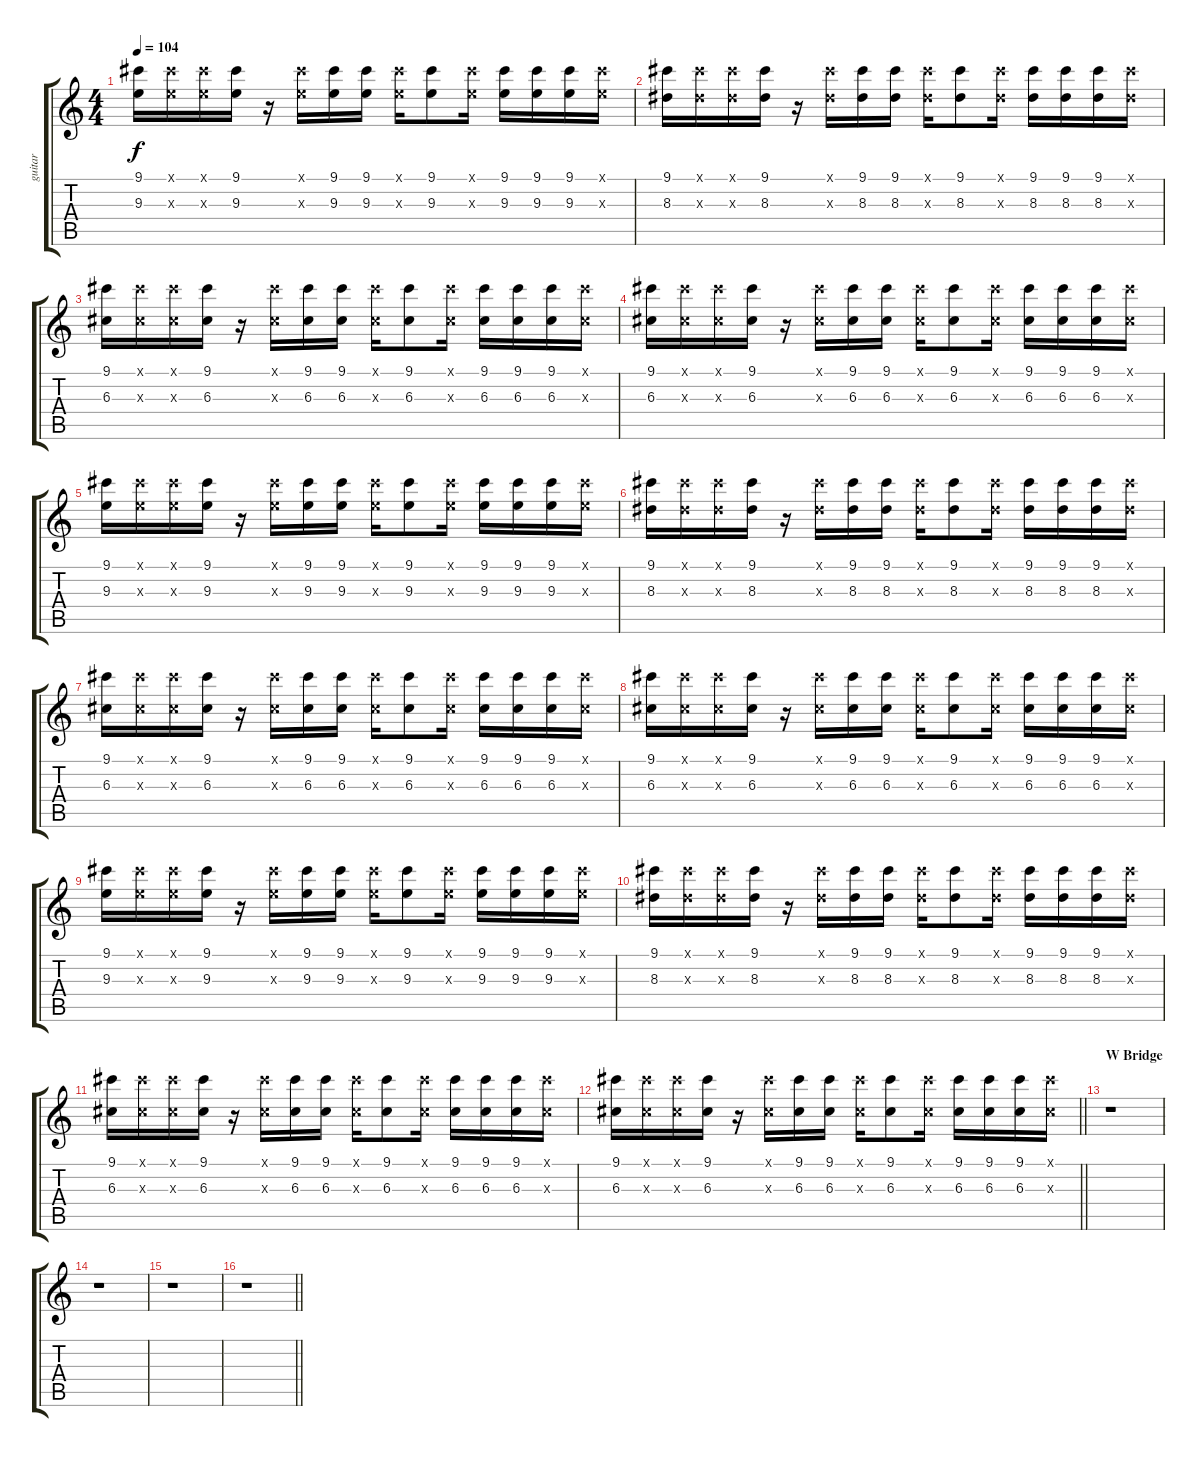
\track ("guitar" "guitar") {instrument electricguitarclean}
\staff {score tabs}
\tuning (E4 B3 G3 D3 A2 E2) {hide}
\ts (4 4)
\tempo 104
\clef g2
\ks c
(9.1 9.3).16{dy f} (9.1{x} 9.3{x}).16 (9.1{x} 9.3{x}).16 (9.1 9.3).16 r.16 (9.1{x} 9.3{x}).16 (9.1 9.3).16 (9.1 9.3).16 (9.1{x} 9.3{x}).16 (9.1 9.3).8 (9.1{x} 9.3{x}).16 (9.1 9.3).16 (9.1 9.3).16 (9.1 9.3).16 (9.1{x} 9.3{x}).16 |
(9.1 8.3).16 (9.1{x} 8.3{x}).16 (9.1{x} 8.3{x}).16 (9.1 8.3).16 r.16 (9.1{x} 8.3{x}).16 (9.1 8.3).16 (9.1 8.3).16 (9.1{x} 8.3{x}).16 (9.1 8.3).8 (9.1{x} 8.3{x}).16 (9.1 8.3).16 (9.1 8.3).16 (9.1 8.3).16 (9.1{x} 8.3{x}).16 |
(9.1 6.3).16 (9.1{x} 6.3{x}).16 (9.1{x} 6.3{x}).16 (9.1 6.3).16 r.16 (9.1{x} 6.3{x}).16 (9.1 6.3).16 (9.1 6.3).16 (9.1{x} 6.3{x}).16 (9.1 6.3).8 (9.1{x} 6.3{x}).16 (9.1 6.3).16 (9.1 6.3).16 (9.1 6.3).16 (9.1{x} 6.3{x}).16 |
(9.1 6.3).16 (9.1{x} 6.3{x}).16 (9.1{x} 6.3{x}).16 (9.1 6.3).16 r.16 (9.1{x} 6.3{x}).16 (9.1 6.3).16 (9.1 6.3).16 (9.1{x} 6.3{x}).16 (9.1 6.3).8 (9.1{x} 6.3{x}).16 (9.1 6.3).16 (9.1 6.3).16 (9.1 6.3).16 (9.1{x} 6.3{x}).16 |
(9.1 9.3).16 (9.1{x} 9.3{x}).16 (9.1{x} 9.3{x}).16 (9.1 9.3).16 r.16 (9.1{x} 9.3{x}).16 (9.1 9.3).16 (9.1 9.3).16 (9.1{x} 9.3{x}).16 (9.1 9.3).8 (9.1{x} 9.3{x}).16 (9.1 9.3).16 (9.1 9.3).16 (9.1 9.3).16 (9.1{x} 9.3{x}).16 |
(9.1 8.3).16 (9.1{x} 8.3{x}).16 (9.1{x} 8.3{x}).16 (9.1 8.3).16 r.16 (9.1{x} 8.3{x}).16 (9.1 8.3).16 (9.1 8.3).16 (9.1{x} 8.3{x}).16 (9.1 8.3).8 (9.1{x} 8.3{x}).16 (9.1 8.3).16 (9.1 8.3).16 (9.1 8.3).16 (9.1{x} 8.3{x}).16 |
(9.1 6.3).16 (9.1{x} 6.3{x}).16 (9.1{x} 6.3{x}).16 (9.1 6.3).16 r.16 (9.1{x} 6.3{x}).16 (9.1 6.3).16 (9.1 6.3).16 (9.1{x} 6.3{x}).16 (9.1 6.3).8 (9.1{x} 6.3{x}).16 (9.1 6.3).16 (9.1 6.3).16 (9.1 6.3).16 (9.1{x} 6.3{x}).16 |
(9.1 6.3).16 (9.1{x} 6.3{x}).16 (9.1{x} 6.3{x}).16 (9.1 6.3).16 r.16 (9.1{x} 6.3{x}).16 (9.1 6.3).16 (9.1 6.3).16 (9.1{x} 6.3{x}).16 (9.1 6.3).8 (9.1{x} 6.3{x}).16 (9.1 6.3).16 (9.1 6.3).16 (9.1 6.3).16 (9.1{x} 6.3{x}).16 |
(9.1 9.3).16 (9.1{x} 9.3{x}).16 (9.1{x} 9.3{x}).16 (9.1 9.3).16 r.16 (9.1{x} 9.3{x}).16 (9.1 9.3).16 (9.1 9.3).16 (9.1{x} 9.3{x}).16 (9.1 9.3).8 (9.1{x} 9.3{x}).16 (9.1 9.3).16 (9.1 9.3).16 (9.1 9.3).16 (9.1{x} 9.3{x}).16 |
(9.1 8.3).16 (9.1{x} 8.3{x}).16 (9.1{x} 8.3{x}).16 (9.1 8.3).16 r.16 (9.1{x} 8.3{x}).16 (9.1 8.3).16 (9.1 8.3).16 (9.1{x} 8.3{x}).16 (9.1 8.3).8 (9.1{x} 8.3{x}).16 (9.1 8.3).16 (9.1 8.3).16 (9.1 8.3).16 (9.1{x} 8.3{x}).16 |
(9.1 6.3).16 (9.1{x} 6.3{x}).16 (9.1{x} 6.3{x}).16 (9.1 6.3).16 r.16 (9.1{x} 6.3{x}).16 (9.1 6.3).16 (9.1 6.3).16 (9.1{x} 6.3{x}).16 (9.1 6.3).8 (9.1{x} 6.3{x}).16 (9.1 6.3).16 (9.1 6.3).16 (9.1 6.3).16 (9.1{x} 6.3{x}).16 |
\barLineRight lightlight
(9.1 6.3).16 (9.1{x} 6.3{x}).16 (9.1{x} 6.3{x}).16 (9.1 6.3).16 r.16 (9.1{x} 6.3{x}).16 (9.1 6.3).16 (9.1 6.3).16 (9.1{x} 6.3{x}).16 (9.1 6.3).8 (9.1{x} 6.3{x}).16 (9.1 6.3).16 (9.1 6.3).16 (9.1 6.3).16 (9.1{x} 6.3{x}).16 |
\section ("" "W Bridge")
r.1 |
r.1 |
r.1 |
\barLineRight lightlight
r.1
